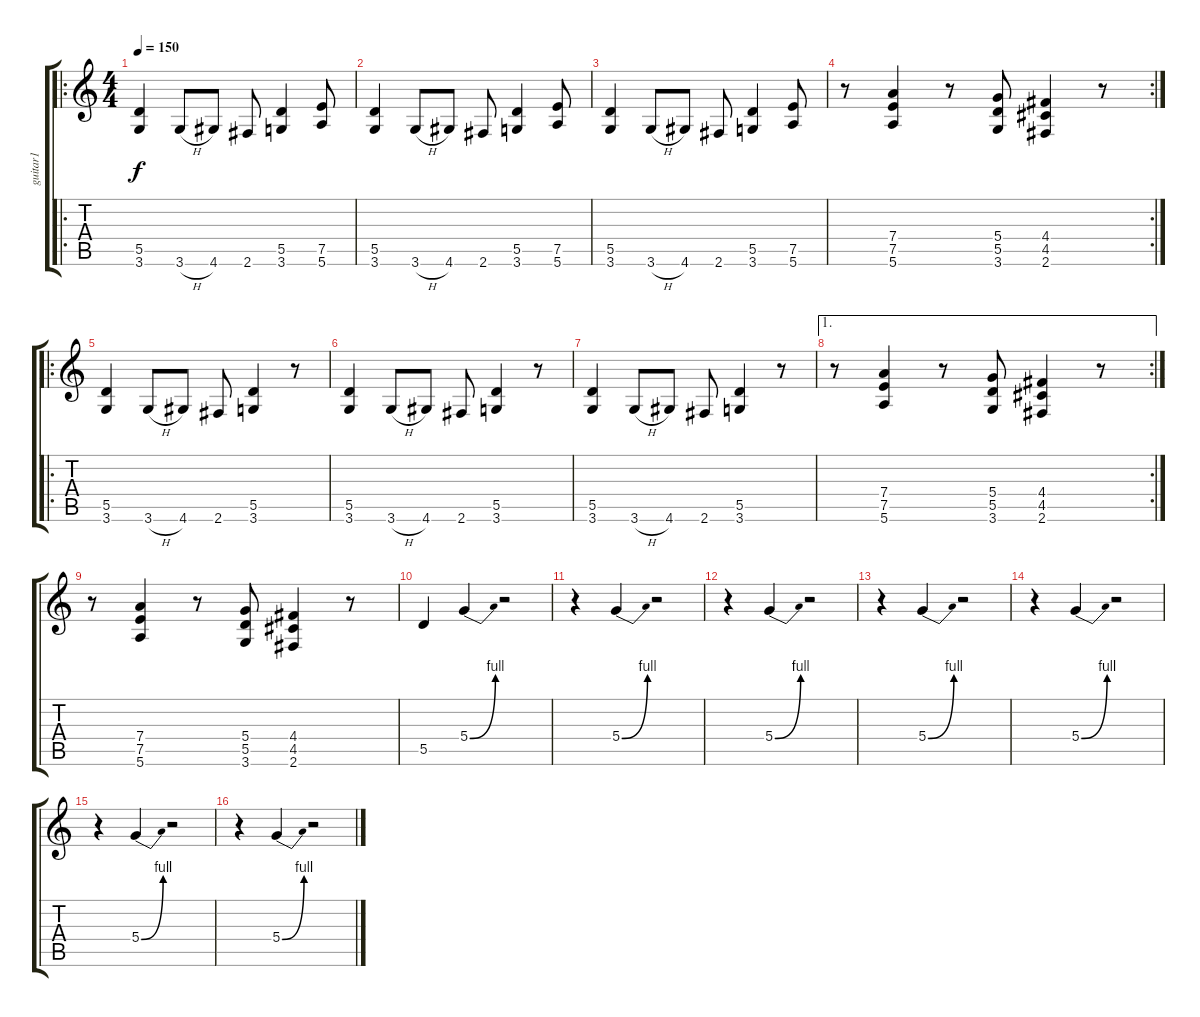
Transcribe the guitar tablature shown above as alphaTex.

\track ("guitar1" "guitar1") {instrument distortionguitar}
\staff {score tabs}
\tuning (E4 B3 G3 D3 A2 E2) {hide}
\ro
\ts (4 4)
\tempo 150
\clef g2
\ks c
(5.5 3.6).4{dy f} 3.6{h}.8 4.6.8 2.6.8 (5.5 3.6).4 (7.5 5.6).8 |
(5.5 3.6).4 3.6{h}.8 4.6.8 2.6.8 (5.5 3.6).4 (7.5 5.6).8 |
(5.5 3.6).4 3.6{h}.8 4.6.8 2.6.8 (5.5 3.6).4 (7.5 5.6).8 |
\rc 2
r.8 (7.4 7.5 5.6).4 r.8 (5.4 5.5 3.6).8 (4.4 4.5 2.6).4 r.8 |
\ro
(5.5 3.6).4 3.6{h}.8 4.6.8 2.6.8 (5.5 3.6).4 r.8 |
(5.5 3.6).4 3.6{h}.8 4.6.8 2.6.8 (5.5 3.6).4 r.8 |
(5.5 3.6).4 3.6{h}.8 4.6.8 2.6.8 (5.5 3.6).4 r.8 |
\ae 1
\rc 2
r.8 (7.4 7.5 5.6).4 r.8 (5.4 5.5 3.6).8 (4.4 4.5 2.6).4 r.8 |
r.8 (7.4 7.5 5.6).4 r.8 (5.4 5.5 3.6).8 (4.4 4.5 2.6).4 r.8 |
5.5.4 5.4{be (bend 0 0 60 4)}.4 r.2 |
r.4 5.4{be (bend 0 0 60 4)}.4 r.2 |
r.4 5.4{be (bend 0 0 60 4)}.4 r.2 |
r.4 5.4{be (bend 0 0 60 4)}.4 r.2 |
r.4 5.4{be (bend 0 0 60 4)}.4 r.2 |
r.4 5.4{be (bend 0 0 60 4)}.4 r.2 |
r.4 5.4{be (bend 0 0 60 4)}.4 r.2
